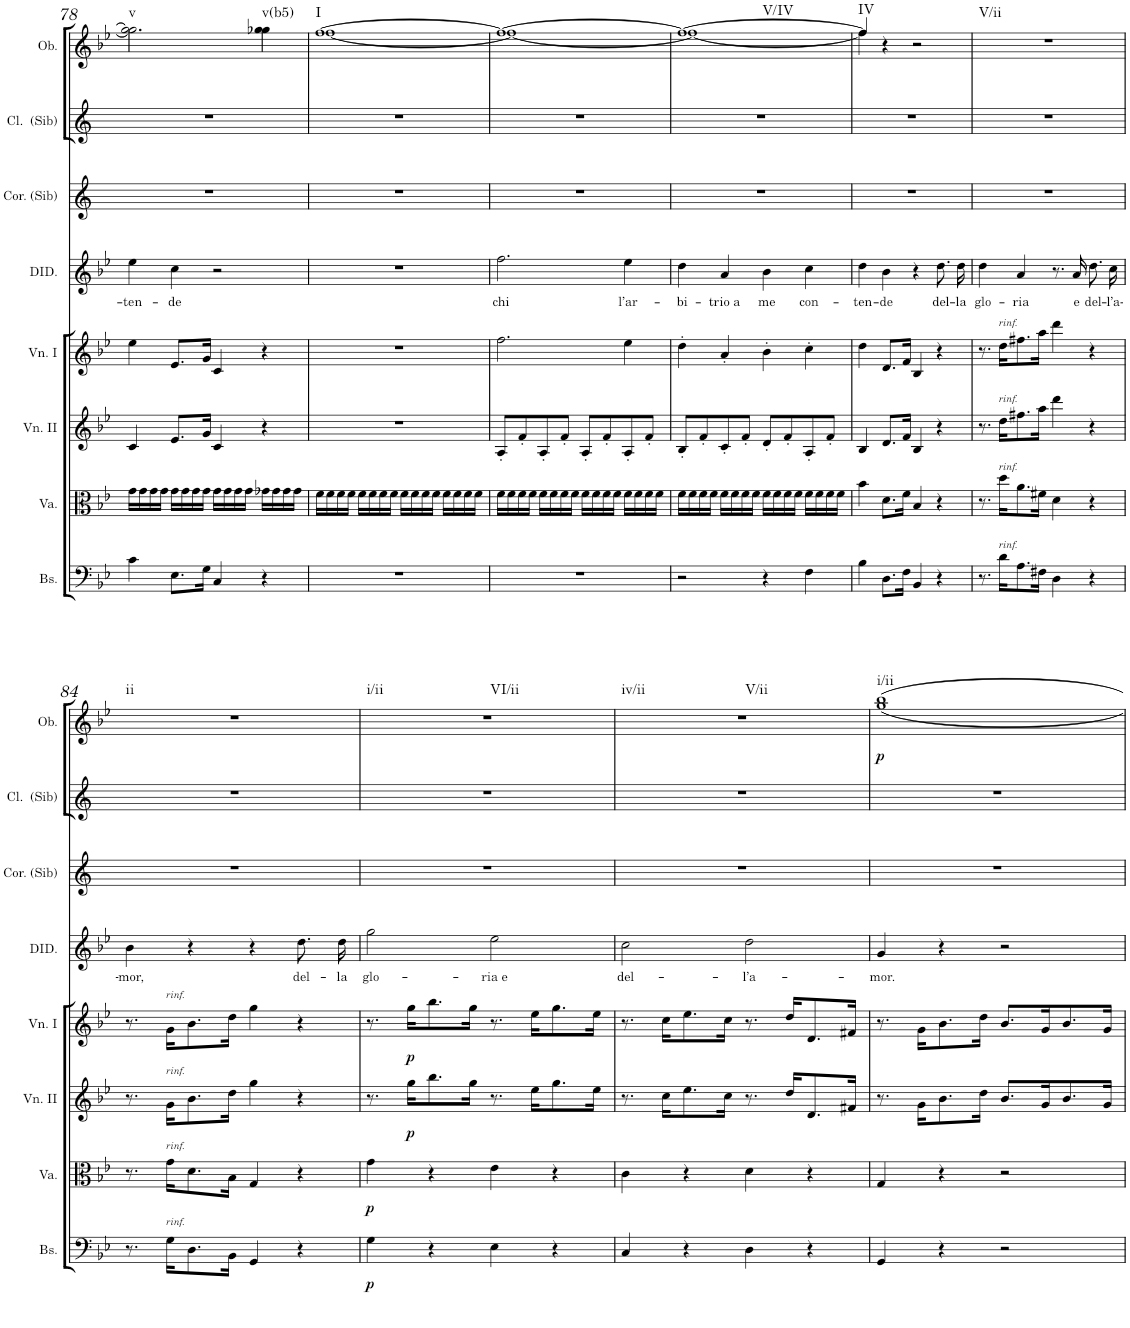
**kern	**dynam	**kern	**dynam	**kern	**dynam	**kern	**dynam	**kern	**text	**kern	**kern	**kern	**dynam	**harte
*part8	*part8	*part7	*part7	*part6	*part6	*part5	*part5	*part4	*part4	*part3	*part2	*part1	*part1	*part1
*staff8	*staff8	*staff7	*staff7	*staff6	*staff6	*staff5	*staff5	*staff4	*staff4	*staff3	*staff2	*staff1	*staff1	*
*I"Basso	*	*I"Viola	*	*I"Violino II	*	*I"Violino I	*	*I"DIDONE	*	*I"Corni in Sib	*I"Clarinetti in Sib	*I"Oboi	*	*
*I'Bs.	*	*I'Va.	*	*I'Vn. II	*	*I'Vn. I	*	*I'DID.	*	*I'Cor. (Sib)	*I'Cl.  (Sib)	*I'Ob.	*	*
!!LO:PB:g=z
*clefF4	*	*clefC3	*	*clefG2	*	*clefG2	*	*clefG2	*	*clefG2	*clefG2	*clefG2	*	*
*	*	*	*	*	*	*	*	*	*	*Trd1c2	*Trd1c2	*	*	*
*k[b-e-]	*	*k[b-e-]	*	*k[b-e-]	*	*k[b-e-]	*	*k[b-e-]	*	*k[]	*k[]	*k[b-e-]	*	*
*B-:	*	*B-:	*	*B-:	*	*B-:	*	*B-:	*	*	*	*B-:	*	*
*M4/4	*	*M4/4	*	*M4/4	*	*M4/4	*	*M4/4	*	*M4/4	*M4/4	*M4/4	*	*
=78	=78	=78	=78	=78	=78	=78	=78	=78	=78	=78	=78	=78	=78	=78
!	!	!	!	!	!	!	!	!	!LO:LY:b	!	!	!	!	!LO:H:kt=v
*	*	*	*	*	*	*	*	*	*	*	*	*^	*	*
4c\	.	16g\LL	.	4c/	.	4ee-\	.	4ee-\	-ten-	1r	1r	2.gg\]	2.gg\]	.	N
.	.	16g\	.	.	.	.	.	.	.	.	.	.	.	.	.
.	.	16g\	.	.	.	.	.	.	.	.	.	.	.	.	.
.	.	16g\JJ	.	.	.	.	.	.	.	.	.	.	.	.	.
!	!	!	!	!	!	!	!	!	!LO:LY:b	!	!	!	!	!	!
8.E-\L	.	16g\LL	.	8.e-/L	.	8.e-/L	.	4cc\	-de	.	.	.	.	.	.
.	.	16g\	.	.	.	.	.	.	.	.	.	.	.	.	.
.	.	16g\	.	.	.	.	.	.	.	.	.	.	.	.	.
16G\Jk	.	16g\JJ	.	16g/Jk	.	16g/Jk	.	.	.	.	.	.	.	.	.
4C/	.	16g\LL	.	4c/	.	4c/	.	2r	.	.	.	.	.	.	.
.	.	16g\	.	.	.	.	.	.	.	.	.	.	.	.	.
.	.	16g\	.	.	.	.	.	.	.	.	.	.	.	.	.
.	.	16g\JJ	.	.	.	.	.	.	.	.	.	.	.	.	.
!	!	!	!	!	!	!	!	!	!	!	!	!	!	!	!LO:H:kt=v(b5)
4r	.	16g-X\LL	.	4r	.	4r	.	.	.	.	.	4gg-X\	4gg-\	.	N
.	.	16g-\	.	.	.	.	.	.	.	.	.	.	.	.	.
.	.	16g-\	.	.	.	.	.	.	.	.	.	.	.	.	.
.	.	16g-\JJ	.	.	.	.	.	.	.	.	.	.	.	.	.
=79	=79	=79	=79	=79	=79	=79	=79	=79	=79	=79	=79	=79	=79	=79	=79
!	!	!	!	!	!	!	!	!	!	!	!	!	!	!	!LO:H:kt=I
1r	.	16f\LL	.	1r	.	1r	.	1r	.	1r	1r	[>1ff	[<1ff	.	N
.	.	16f\	.	.	.	.	.	.	.	.	.	.	.	.	.
.	.	16f\	.	.	.	.	.	.	.	.	.	.	.	.	.
.	.	16f\JJ	.	.	.	.	.	.	.	.	.	.	.	.	.
.	.	16f\LL	.	.	.	.	.	.	.	.	.	.	.	.	.
.	.	16f\	.	.	.	.	.	.	.	.	.	.	.	.	.
.	.	16f\	.	.	.	.	.	.	.	.	.	.	.	.	.
.	.	16f\JJ	.	.	.	.	.	.	.	.	.	.	.	.	.
.	.	16f\LL	.	.	.	.	.	.	.	.	.	.	.	.	.
.	.	16f\	.	.	.	.	.	.	.	.	.	.	.	.	.
.	.	16f\	.	.	.	.	.	.	.	.	.	.	.	.	.
.	.	16f\JJ	.	.	.	.	.	.	.	.	.	.	.	.	.
.	.	16f\LL	.	.	.	.	.	.	.	.	.	.	.	.	.
.	.	16f\	.	.	.	.	.	.	.	.	.	.	.	.	.
.	.	16f\	.	.	.	.	.	.	.	.	.	.	.	.	.
.	.	16f\JJ	.	.	.	.	.	.	.	.	.	.	.	.	.
=80	=80	=80	=80	=80	=80	=80	=80	=80	=80	=80	=80	=80	=80	=80	=80
!	!	!	!	!	!	!	!	!	!LO:LY:b	!	!	!	!	!	!
1r	.	16f\LL	.	8A'/L	.	2.ff\	.	2.ff\	chi	1r	1r	1ff_	1ff_	.	.
.	.	16f\	.	.	.	.	.	.	.	.	.	.	.	.	.
.	.	16f\	.	8f'/	.	.	.	.	.	.	.	.	.	.	.
.	.	16f\JJ	.	.	.	.	.	.	.	.	.	.	.	.	.
.	.	16f\LL	.	8A'/	.	.	.	.	.	.	.	.	.	.	.
.	.	16f\	.	.	.	.	.	.	.	.	.	.	.	.	.
.	.	16f\	.	8f'/J	.	.	.	.	.	.	.	.	.	.	.
.	.	16f\JJ	.	.	.	.	.	.	.	.	.	.	.	.	.
.	.	16f\LL	.	8A'/L	.	.	.	.	.	.	.	.	.	.	.
.	.	16f\	.	.	.	.	.	.	.	.	.	.	.	.	.
.	.	16f\	.	8f'/	.	.	.	.	.	.	.	.	.	.	.
.	.	16f\JJ	.	.	.	.	.	.	.	.	.	.	.	.	.
!	!	!	!	!	!	!	!	!	!LO:LY:b	!	!	!	!	!	!
.	.	16f\LL	.	8A'/	.	4ee-\	.	4ee-\	l’ar-	.	.	.	.	.	.
.	.	16f\	.	.	.	.	.	.	.	.	.	.	.	.	.
.	.	16f\	.	8f'/J	.	.	.	.	.	.	.	.	.	.	.
.	.	16f\JJ	.	.	.	.	.	.	.	.	.	.	.	.	.
=81	=81	=81	=81	=81	=81	=81	=81	=81	=81	=81	=81	=81	=81	=81	=81
!	!	!	!	!	!	!	!	!	!LO:LY:b	!	!	!	!	!	!LO:H:kt=V/IV
2r	.	16f\LL	.	8B-'/L	.	4dd'\	.	4dd\	-bi-	1r	1r	1ff_	1ff_	.	N
.	.	16f\	.	.	.	.	.	.	.	.	.	.	.	.	.
.	.	16f\	.	8f'/	.	.	.	.	.	.	.	.	.	.	.
.	.	16f\JJ	.	.	.	.	.	.	.	.	.	.	.	.	.
!	!	!	!	!	!	!	!	!	!LO:LY:b	!	!	!	!	!	!
.	.	16f\LL	.	8c'/	.	4a'/	.	4a/	trio a	.	.	.	.	.	.
.	.	16f\	.	.	.	.	.	.	.	.	.	.	.	.	.
.	.	16f\	.	8f'/J	.	.	.	.	.	.	.	.	.	.	.
.	.	16f\JJ	.	.	.	.	.	.	.	.	.	.	.	.	.
!	!	!	!	!	!	!	!	!	!LO:LY:b	!	!	!	!	!	!
4r	.	16f\LL	.	8d'/L	.	4b-'\	.	4b-\	me	.	.	.	.	.	.
.	.	16f\	.	.	.	.	.	.	.	.	.	.	.	.	.
.	.	16f\	.	8f'/	.	.	.	.	.	.	.	.	.	.	.
.	.	16f\JJ	.	.	.	.	.	.	.	.	.	.	.	.	.
!	!	!	!	!	!	!	!	!	!LO:LY:b	!	!	!	!	!	!
4F\	.	16f\LL	.	8A'/	.	4cc'\	.	4cc\	con-	.	.	.	.	.	.
.	.	16f\	.	.	.	.	.	.	.	.	.	.	.	.	.
.	.	16f\	.	8f'/J	.	.	.	.	.	.	.	.	.	.	.
.	.	16f\JJ	.	.	.	.	.	.	.	.	.	.	.	.	.
=82	=82	=82	=82	=82	=82	=82	=82	=82	=82	=82	=82	=82	=82	=82	=82
!	!	!	!	!	!	!	!	!	!LO:LY:b	!	!	!	!	!	!LO:H:kt=IV
4B-\	.	4b-\	.	4B-/	.	4dd\	.	4dd\	-ten-	1r	1r	4ff/]	4ff\]	.	N
!	!	!	!	!	!	!	!	!	!LO:LY:b	!	!	!	!	!	!
8.D\L	.	8.d\L	.	8.d/L	.	8.d/L	.	4b-\	-de	.	.	4r	2.ryy	.	.
16F\Jk	.	16f\Jk	.	16f/Jk	.	16f/Jk	.	.	.	.	.	.	.	.	.
4BB-/	.	4B-/	.	4B-/	.	4B-/	.	4r	.	.	.	2r	.	.	.
!	!	!	!	!	!	!	!	!	!LO:LY:b	!	!	!	!	!	!
4r	.	4r	.	4r	.	4r	.	8.dd\L	del-	.	.	.	.	.	.
!	!	!	!	!	!	!	!	!	!LO:LY:b	!	!	!	!	!	!
.	.	.	.	.	.	.	.	16dd\Jk	-la	.	.	.	.	.	.
*	*	*	*	*	*	*	*	*	*	*	*	*v	*v	*	*
=83	=83	=83	=83	=83	=83	=83	=83	=83	=83	=83	=83	=83	=83	=83
!	!	!	!	!	!	!	!	!	!LO:LY:b	!	!	!	!	!LO:H:kt=V/ii
8.r	.	8.r	.	8.r	.	8.r	.	4dd\	glo-	1r	1r	1r	.	N
!	!	!	!	!	!	!LO:TX:a:i:t=rinf.	!	!	!	!	!	!	!	!
!	!	!	!	!LO:TX:a:i:t=rinf.	!	!	!	!	!	!	!	!	!	!
!	!	!LO:TX:a:i:t=rinf.	!	!	!	!	!	!	!	!	!	!	!	!
!LO:TX:a:i:t=rinf.	!	!	!	!	!	!	!	!	!	!	!	!	!	!
16d\KL	.	16dd\KL	.	16dd\KL	.	16dd\KL	.	.	.	.	.	.	.	.
!	!	!	!	!	!	!	!	!	!LO:LY:b	!	!	!	!	!
8.A\	.	8.a\	.	8.ff#X\	.	8.ff#X\	.	4a/	-ria	.	.	.	.	.
16F#X\Jk	.	16f#X\Jk	.	16aa\Jk	.	16aa\Jk	.	.	.	.	.	.	.	.
4D\	.	4d\	.	4ddd\	.	4ddd\	.	8.r	.	.	.	.	.	.
!	!	!	!	!	!	!	!	!	!LO:LY:b	!	!	!	!	!
.	.	.	.	.	.	.	.	16a/	e	.	.	.	.	.
!	!	!	!	!	!	!	!	!	!LO:LY:b	!	!	!	!	!
4r	.	4r	.	4r	.	4r	.	8.dd\L	del-	.	.	.	.	.
!	!	!	!	!	!	!	!	!	!LO:LY:b	!	!	!	!	!
.	.	.	.	.	.	.	.	16cc\Jk	-l’a-	.	.	.	.	.
!!LO:LB:g=z
=84	=84	=84	=84	=84	=84	=84	=84	=84	=84	=84	=84	=84	=84	=84
!	!	!	!	!	!	!	!	!	!LO:LY:b	!	!	!	!	!LO:H:kt=ii
8.r	.	8.r	.	8.r	.	8.r	.	4b-\	-mor,	1r	1r	1r	.	N
!	!	!	!	!	!	!LO:TX:a:i:t=rinf.	!	!	!	!	!	!	!	!
!	!	!	!	!LO:TX:a:i:t=rinf.	!	!	!	!	!	!	!	!	!	!
!	!	!LO:TX:a:i:t=rinf.	!	!	!	!	!	!	!	!	!	!	!	!
!LO:TX:a:i:t=rinf.	!	!	!	!	!	!	!	!	!	!	!	!	!	!
16G\KL	.	16g\KL	.	16g\KL	.	16g\KL	.	.	.	.	.	.	.	.
8.D\	.	8.d\	.	8.b-\	.	8.b-\	.	4r	.	.	.	.	.	.
16BB-\Jk	.	16B-\Jk	.	16dd\Jk	.	16dd\Jk	.	.	.	.	.	.	.	.
4GG/	.	4G/	.	4gg\	.	4gg\	.	4r	.	.	.	.	.	.
!	!	!	!	!	!	!	!	!	!LO:LY:b	!	!	!	!	!
4r	.	4r	.	4r	.	4r	.	8.dd\L	del-	.	.	.	.	.
!	!	!	!	!	!	!	!	!	!LO:LY:b	!	!	!	!	!
.	.	.	.	.	.	.	.	16dd\Jk	-la	.	.	.	.	.
=85	=85	=85	=85	=85	=85	=85	=85	=85	=85	=85	=85	=85	=85	=85
!	!LO:DY:b	!	!LO:DY:b	!	!	!	!	!	!LO:LY:b	!	!	!	!	!LO:H:n=1:kt=i/ii
!	!	!	!	!	!	!	!	!	!	!	!	!	!	!LO:H:n=2:kt=VI/ii
4G\	p	4g\	p	8.r	.	8.r	.	2gg\	glo-	1r	1r	1r	.	N N
!	!	!	!	!	!LO:DY:b	!	!LO:DY:b	!	!	!	!	!	!	!
.	.	.	.	16gg\KL	p	16gg\KL	p	.	.	.	.	.	.	.
4r	.	4r	.	8.bb-\	.	8.bb-\	.	.	.	.	.	.	.	.
.	.	.	.	16gg\Jk	.	16gg\Jk	.	.	.	.	.	.	.	.
!	!	!	!	!	!	!	!	!	!LO:LY:b	!	!	!	!	!
4E-\	.	4e-\	.	8.r	.	8.r	.	2ee-\	ria e	.	.	.	.	.
.	.	.	.	16ee-\KL	.	16ee-\KL	.	.	.	.	.	.	.	.
4r	.	4r	.	8.gg\	.	8.gg\	.	.	.	.	.	.	.	.
.	.	.	.	16ee-\Jk	.	16ee-\Jk	.	.	.	.	.	.	.	.
=86	=86	=86	=86	=86	=86	=86	=86	=86	=86	=86	=86	=86	=86	=86
!	!	!	!	!	!	!	!	!	!LO:LY:b	!	!	!	!	!LO:H:n=1:kt=iv/ii
!	!	!	!	!	!	!	!	!	!	!	!	!	!	!LO:H:n=2:kt=V/ii
4C/	.	4c\	.	8.r	.	8.r	.	2cc\	del-	1r	1r	1r	.	N N
.	.	.	.	16cc\KL	.	16cc\KL	.	.	.	.	.	.	.	.
4r	.	4r	.	8.ee-\	.	8.ee-\	.	.	.	.	.	.	.	.
.	.	.	.	16cc\Jk	.	16cc\Jk	.	.	.	.	.	.	.	.
!	!	!	!	!	!	!	!	!	!LO:LY:b	!	!	!	!	!
4D\	.	4d\	.	8.r	.	8.r	.	2dd\	-l’a-	.	.	.	.	.
.	.	.	.	16dd/KL	.	16dd/KL	.	.	.	.	.	.	.	.
4r	.	4r	.	8.d/	.	8.d/	.	.	.	.	.	.	.	.
.	.	.	.	16f#X/Jk	.	16f#X/Jk	.	.	.	.	.	.	.	.
=87	=87	=87	=87	=87	=87	=87	=87	=87	=87	=87	=87	=87	=87	=87
!	!	!	!	!	!	!	!	!	!LO:LY:b	!	!	!	!LO:DY:b	!LO:H:kt=i/ii
*	*	*	*	*	*	*	*	*	*	*	*	*^	*	*
4GG/	.	4G/	.	8.r	.	8.r	.	4g/	-mor.	1r	1r	1bb-	1gg	p	N
.	.	.	.	16g\KL	.	16g\KL	.	.	.	.	.	.	.	.	.
4r	.	4r	.	8.b-\	.	8.b-\	.	4r	.	.	.	.	.	.	.
.	.	.	.	16dd\Jk	.	16dd\Jk	.	.	.	.	.	.	.	.	.
2r	.	2r	.	8.b-/L	.	8.b-/L	.	2r	.	.	.	.	.	.	.
.	.	.	.	16g/K	.	16g/K	.	.	.	.	.	.	.	.	.
.	.	.	.	8.b-/	.	8.b-/	.	.	.	.	.	.	.	.	.
.	.	.	.	16g/Jk	.	16g/Jk	.	.	.	.	.	.	.	.	.
*	*	*	*	*	*	*	*	*	*	*	*	*v	*v	*	*
=	=	=	=	=	=	=	=	=	=	=	=	=	=	=
*-	*-	*-	*-	*-	*-	*-	*-	*-	*-	*-	*-	*-	*-	*-
